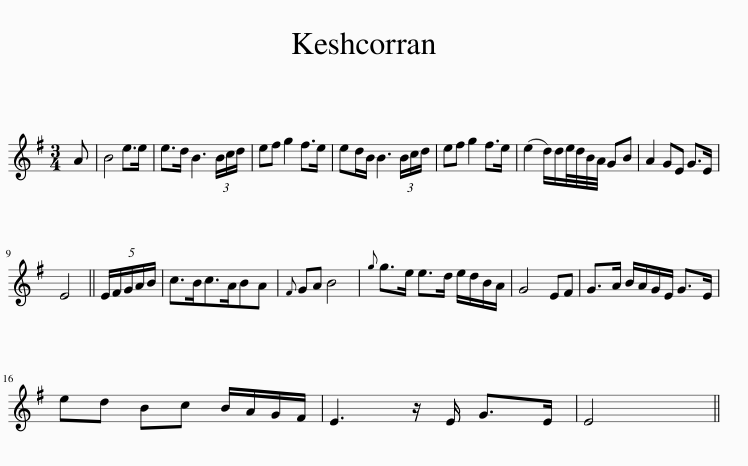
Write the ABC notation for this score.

X:1
L:1/8
M:3/4
I:linebreak $
K:Emin
V:1 treble
V:1
 A | B4 e>e | e>d B3 (3B/c/d/ | ef g2 f>e | ed/B/ B3 (3B/c/d/ | %5
 ef g2 f>e | (e2 d/)d/e/4d/4B/4A/4 GB | A2 GE G>E |$ E4 || (5:2:5E/F/G/A/B/ | %10
 c>Bc>ABA |{F} GA B4 |{g} g>e e>d e/d/B/A/ | G4 EF | G>A B/A/G/E/ G>E |$ %15
 ed Bc B/A/G/F/ | E3 z/ E/ G>E | E4 || %18
